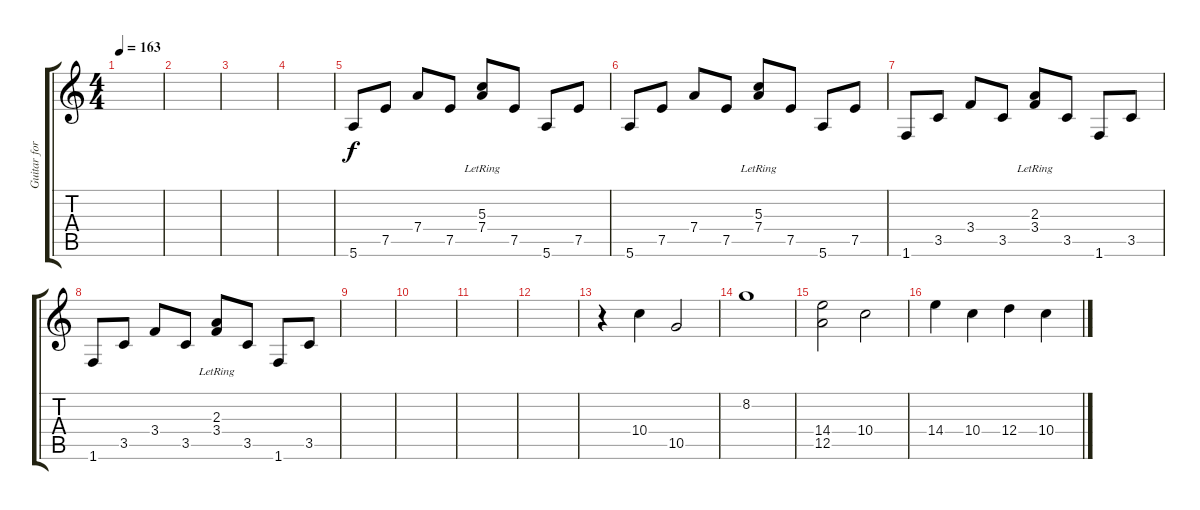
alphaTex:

\track ("Guitar for clean phases" "Guitar for") {instrument electricguitarjazz}
\staff {score tabs}
\tuning (E4 B3 G3 D3 A2 E2) {hide}
\ts (4 4)
\tempo 163
\clef g2
\ks c
|
|
|
|
5.6.8 7.5.8 7.4.8 7.5.8 (5.3{lr} 7.4{lr}).8 7.5.8 5.6.8 7.5.8 |
5.6.8 7.5.8 7.4.8 7.5.8 (5.3{lr} 7.4{lr}).8 7.5.8 5.6.8 7.5.8 |
1.6.8 3.5.8 3.4.8 3.5.8 (2.3{lr} 3.4{lr}).8 3.5.8 1.6.8 3.5.8 |
1.6.8 3.5.8 3.4.8 3.5.8 (2.3{lr} 3.4{lr}).8 3.5.8 1.6.8 3.5.8 |
|
|
|
|
r.4 10.4.4 10.5.2 |
8.2.1 |
(14.4 12.5).2 10.4.2 |
14.4.4 10.4.4 12.4.4 10.4.4
